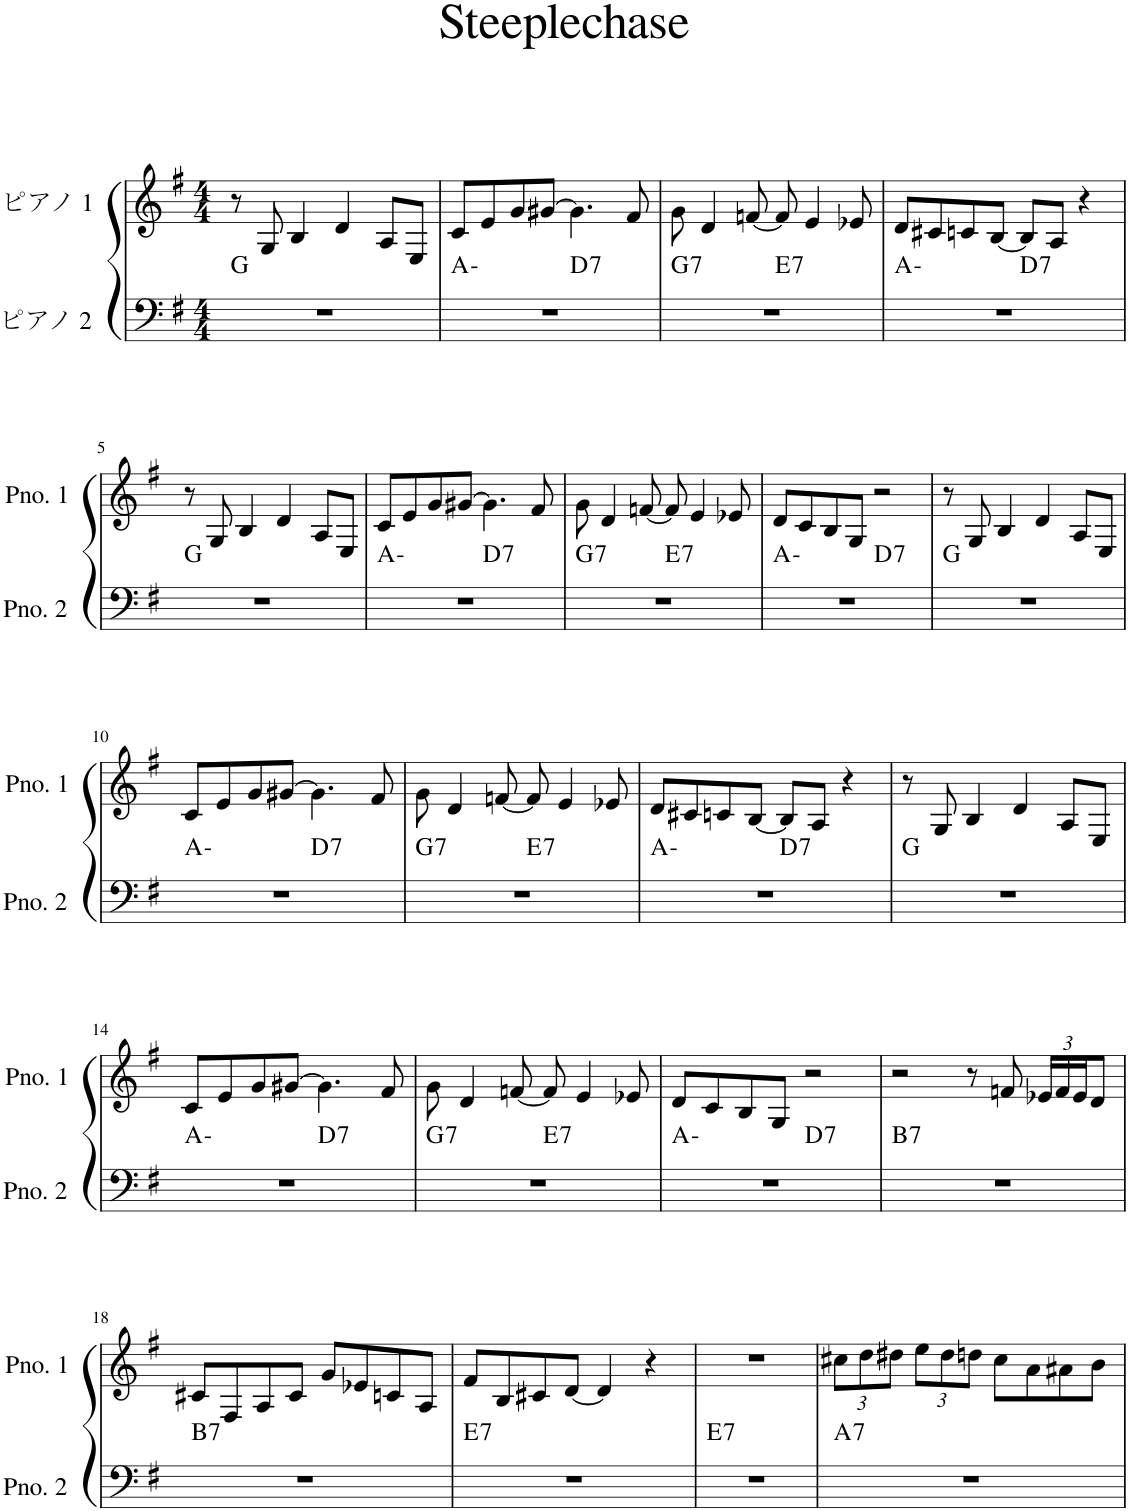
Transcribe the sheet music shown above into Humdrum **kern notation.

**kern	**harte	**kern
*part2	*part2	*part1
*staff2	*	*staff1
*I"ピアノ 2	*	*I"ピアノ 1
*clefF4	*	*clefG2
*k[f#]	*	*k[f#]
*M4/4	*	*M4/4
=1	=1	=1
1r	G:maj	8r
.	.	8G/
.	.	4B/
.	.	4d/
.	.	8A/L
.	.	8E/J
=2	=2	=2
*^	*	*
1r	2ryy	A:min	8c/L
.	.	.	8e/
.	.	.	8g/
.	.	.	[8g#X/J
!	!	!LO:H:kt=7	!
.	2ryy	D:7	4.g#\]
.	.	.	8f#/
=3	=3	=3	=3
!	!	!LO:H:kt=7	!
1r	2ryy	G:7	8g\
.	.	.	4d/
.	.	.	[8fn/
!	!	!LO:H:kt=7	!
.	2ryy	E:7	8f/]
.	.	.	4e/
.	.	.	8e-X/
=4	=4	=4	=4
1r	2ryy	A:min	8d/L
.	.	.	8c#X/
.	.	.	8cn/
.	.	.	[8B/J
!	!	!LO:H:kt=7	!
.	2ryy	D:7	8B/L]
.	.	.	8A/J
.	.	.	4r
*v	*v	*	*
!!LO:LB:g=z
=5	=5	=5
1r	G:maj	8r
.	.	8G/
.	.	4B/
.	.	4d/
.	.	8A/L
.	.	8E/J
=6	=6	=6
*^	*	*
1r	2ryy	A:min	8c/L
.	.	.	8e/
.	.	.	8g/
.	.	.	[8g#X/J
!	!	!LO:H:kt=7	!
.	2ryy	D:7	4.g#\]
.	.	.	8f#/
=7	=7	=7	=7
!	!	!LO:H:kt=7	!
1r	2ryy	G:7	8g\
.	.	.	4d/
.	.	.	[8fn/
!	!	!LO:H:kt=7	!
.	2ryy	E:7	8f/]
.	.	.	4e/
.	.	.	8e-X/
=8	=8	=8	=8
1r	2ryy	A:min	8d/L
.	.	.	8c/
.	.	.	8B/
.	.	.	8G/J
!	!	!LO:H:kt=7	!
.	2ryy	D:7	2r
*v	*v	*	*
=9	=9	=9
1r	G:maj	8r
.	.	8G/
.	.	4B/
.	.	4d/
.	.	8A/L
.	.	8E/J
!!LO:LB:g=z
=10	=10	=10
*^	*	*
1r	2ryy	A:min	8c/L
.	.	.	8e/
.	.	.	8g/
.	.	.	[8g#X/J
!	!	!LO:H:kt=7	!
.	2ryy	D:7	4.g#\]
.	.	.	8f#/
=11	=11	=11	=11
!	!	!LO:H:kt=7	!
1r	2ryy	G:7	8g\
.	.	.	4d/
.	.	.	[8fn/
!	!	!LO:H:kt=7	!
.	2ryy	E:7	8f/]
.	.	.	4e/
.	.	.	8e-X/
=12	=12	=12	=12
1r	2ryy	A:min	8d/L
.	.	.	8c#X/
.	.	.	8cn/
.	.	.	[8B/J
!	!	!LO:H:kt=7	!
.	2ryy	D:7	8B/L]
.	.	.	8A/J
.	.	.	4r
*v	*v	*	*
=13	=13	=13
1r	G:maj	8r
.	.	8G/
.	.	4B/
.	.	4d/
.	.	8A/L
.	.	8E/J
!!LO:LB:g=z
=14	=14	=14
*^	*	*
1r	2ryy	A:min	8c/L
.	.	.	8e/
.	.	.	8g/
.	.	.	[8g#X/J
!	!	!LO:H:kt=7	!
.	2ryy	D:7	4.g#\]
.	.	.	8f#/
=15	=15	=15	=15
!	!	!LO:H:kt=7	!
1r	2ryy	G:7	8g\
.	.	.	4d/
.	.	.	[8fn/
!	!	!LO:H:kt=7	!
.	2ryy	E:7	8f/]
.	.	.	4e/
.	.	.	8e-X/
=16	=16	=16	=16
1r	2ryy	A:min	8d/L
.	.	.	8c/
.	.	.	8B/
.	.	.	8G/J
!	!	!LO:H:kt=7	!
.	2ryy	D:7	2r
=17	=17	=17	=17
!	!	!LO:H:kt=7	!
*v	*v	*	*
1r	B:7	2r
.	.	8r
.	.	8fn/
*	*	*Xbrackettup
.	.	24e-X/LL
.	.	24f/
.	.	24e-/J
.	.	8d/J
!!LO:LB:g=z
=18	=18	=18
!	!LO:H:kt=7	!
1r	B:7	8c#X/L
.	.	8F#/
.	.	8A/
.	.	8c#/J
.	.	8g/L
.	.	8e-X/
.	.	8cn/
.	.	8A/J
=19	=19	=19
!	!LO:H:kt=7	!
1r	E:7	8f#/L
.	.	8B/
.	.	8c#X/
.	.	[8d/J
.	.	4d/]
.	.	4r
=20	=20	=20
!	!LO:H:kt=7	!
1r	E:7	1r
=21	=21	=21
!	!LO:H:kt=7	!
1r	A:7	12cc#X\L
.	.	12dd\
.	.	12dd#X\J
.	.	12ee\L
.	.	12dd#\
.	.	12ddn\J
.	.	8cc#\L
.	.	8a\
.	.	8a#X\
.	.	8b\J
=	=	=
*-	*-	*-
